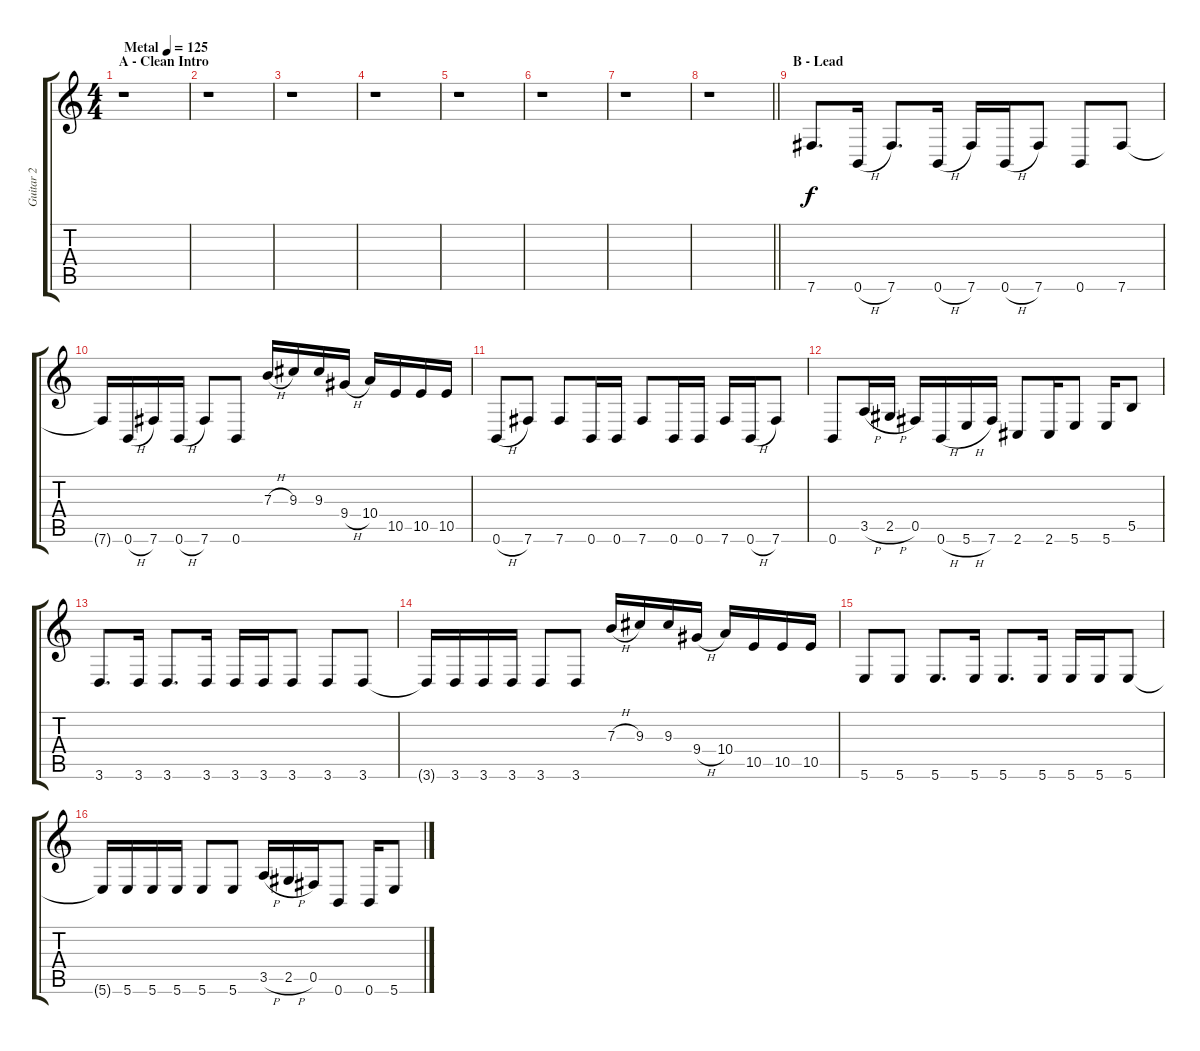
\track ("Guitar 2" "Guitar 2") {instrument distortionguitar}
\staff {score tabs}
\tuning (Db4 Ab3 E3 B2 Gb2 B1) {hide}
\ts (4 4)
\section ("" "A - Clean Intro")
\tempo (125 "Metal")
\clef g2
\ks c
r.1{dy f instrument distortionguitar} |
r.1 |
r.1 |
r.1 |
r.1 |
r.1 |
r.1 |
\barLineRight lightlight
r.1 |
\section ("" "B - Lead")
7.6.8{d} 0.6{h}.16 7.6.8{d} 0.6{h}.16 7.6.16 0.6{h}.16 7.6.8 0.6.8 7.6.8 |
7.6{t}.16 0.6{h}.16 7.6.16 0.6{h}.16 7.6.8 0.6.8 7.3{h}.16 9.3.16 9.3.16 9.4{h}.16 10.4.16 10.5.16 10.5.16 10.5.16 |
0.6{h}.8 7.6.8 7.6.8 0.6.16 0.6.16 7.6.8 0.6.16 0.6.16 7.6.16 0.6{h}.16 7.6.8 |
0.6.8 3.5{h}.16 2.5{h}.16 0.5.16 0.6{h}.16 5.6{h}.16 7.6.16 2.6.8 2.6.16 5.6.8 5.6.16 5.5.8 |
3.6.8{d} 3.6.16 3.6.8{d} 3.6.16 3.6.16 3.6.16 3.6.8 3.6.8 3.6.8 |
3.6{t}.16 3.6.16 3.6.16 3.6.16 3.6.8 3.6.8 7.3{h}.16 9.3.16 9.3.16 9.4{h}.16 10.4.16 10.5.16 10.5.16 10.5.16 |
5.6.8 5.6.8 5.6.8{d} 5.6.16 5.6.8{d} 5.6.16 5.6.16 5.6.16 5.6.8 |
5.6{t}.16 5.6.16 5.6.16 5.6.16 5.6.8 5.6.8 3.5{h}.16 2.5{h}.16 0.5.16 0.6.8 0.6.16 5.6.8
